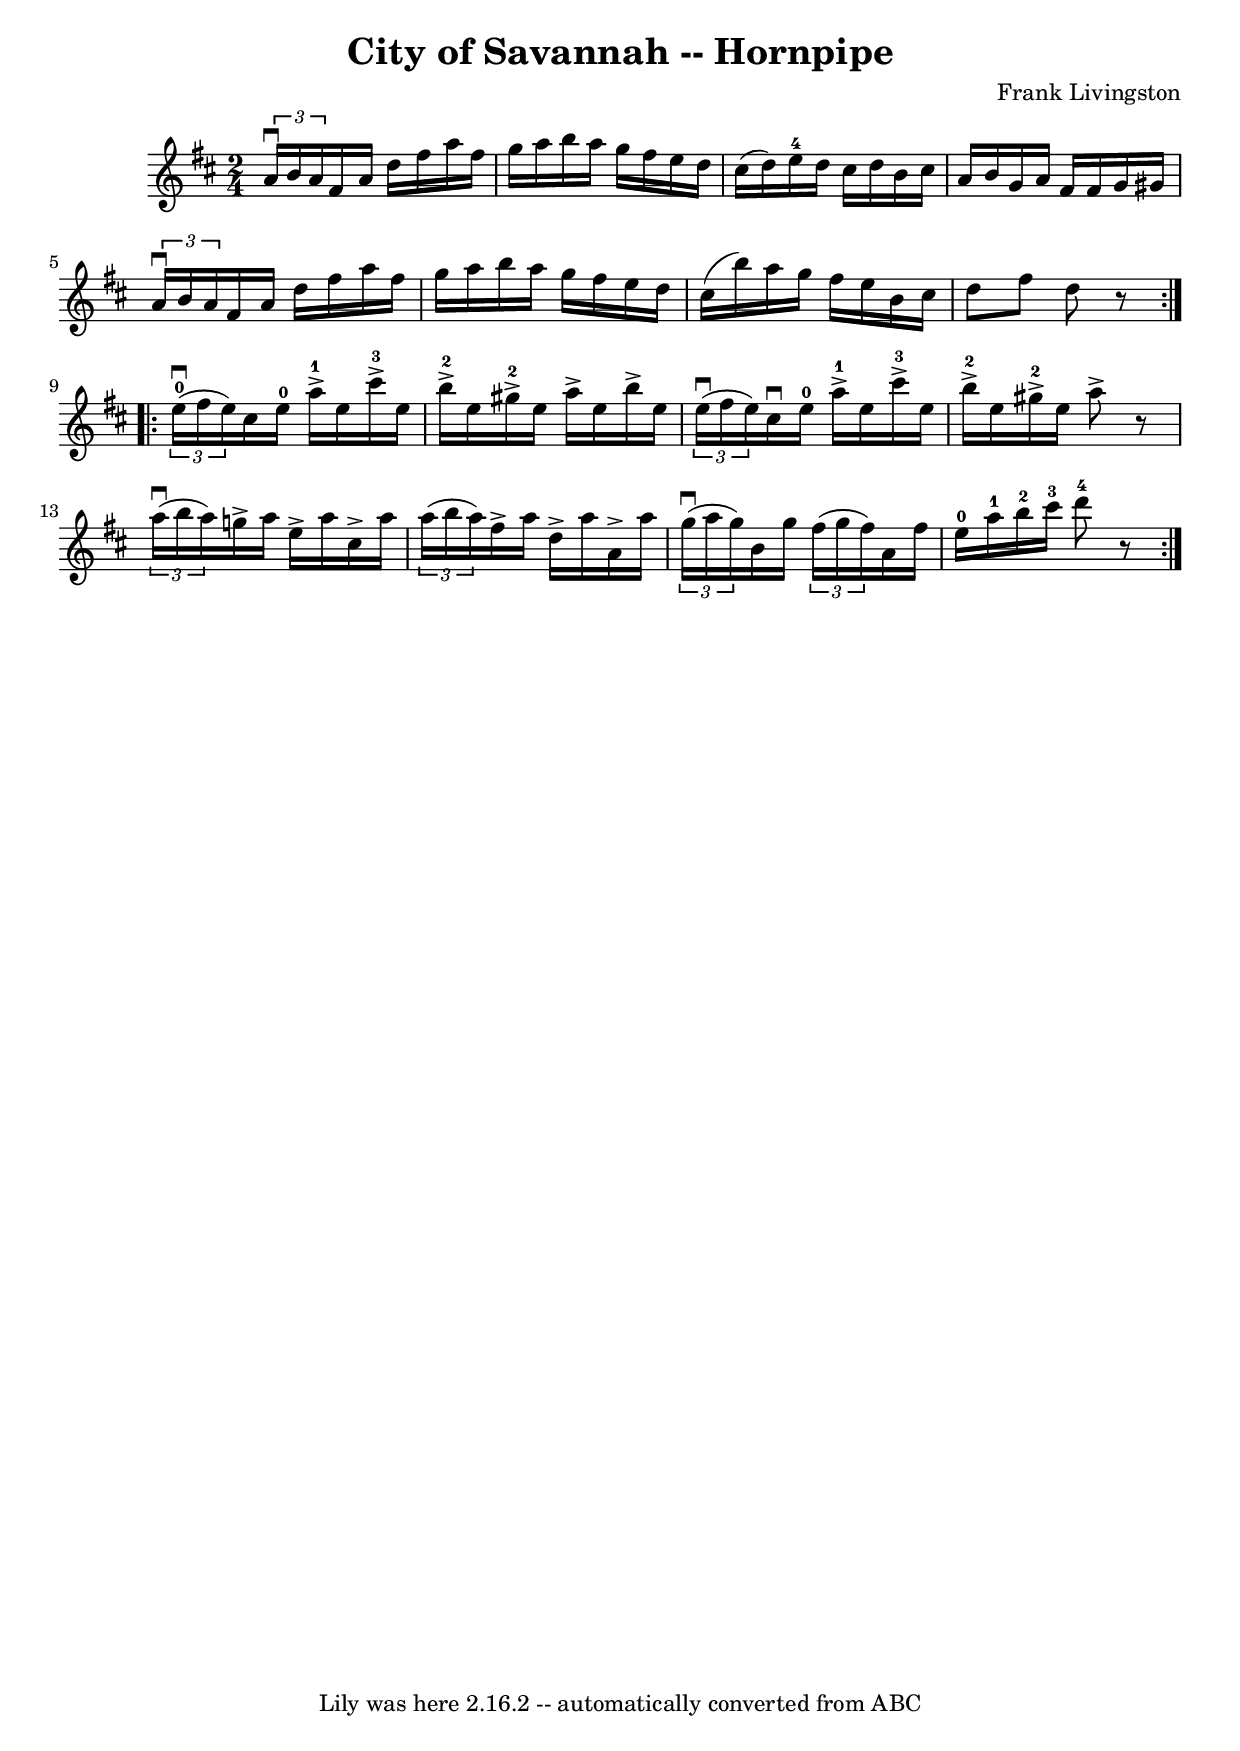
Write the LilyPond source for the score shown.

\version "2.16.2"
\include "Mammoth.ily"
\header {
  %% book = "Cole's 1000 Fiddle Tunes"
  composer = "Frank Livingston"
  crossRefNumber = "1"
  footnotes = ""
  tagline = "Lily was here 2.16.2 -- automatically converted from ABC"
  title = "City of Savannah -- Hornpipe"

}
voicedefault =  {



  \repeat volta 2 {

    \time 2/4 
    \key d \major
    \times 2/3 { a'16^\downbow b'16 a'16) 
	       }   
    fis'16 a'16 d''16 fis''16 a''16 fis''16  |
    g''16    
    a''16 b''16 a''16 g''16 fis''16 e''16 d''16  |
    
    cis''16 (d''16) e''16-4 d''16 cis''16 d''16 b'16    
    cis''16  |
    a'16 b'16 g'16 a'16 fis'16 fis'16 g'16    
    gis'16  |
    \times 2/3 { a'16^\downbow b'16 a'16) 
	       }   
    fis'16 a'16 d''16 fis''16 a''16 fis''16  |
    g''16    
    a''16 b''16 a''16 g''16 fis''16 e''16 d''16  |
    
    cis''16 (b''16) a''16 g''16 fis''16 e''16 b'16 cis''16   |
    d''8 fis''8 d''8    r8 
  }     
  \repeat volta 2 {
    \times 2/3 {  
      e''16-0(^\downbow fis''16 e''16) 
    } cis''16 e''16-0     
    a''16-1^\accent e''16 cis'''16-3^\accent e''16  |
    
    b''16-2^\accent e''16 gis''16-2^\accent e''16 a''16^\accent  
    e''16 b''16^\accent e''16  |
    \times 2/3 { e''16 (^\downbow  
		 fis''16 e''16) 
	       } cis''16^\downbow e''16-0 a''16-1^\accent 
    e''16 cis'''16-3^\accent e''16  |
    b''16-2^\accent   
    e''16 gis''16-2^\accent e''16 a''8^\accent   r8 |
    
    \times 2/3 { a''16 (^\downbow b''16 a''16) 
	       } g''!16^\accent   
    a''16 e''16^\accent a''16 cis''16^\accent a''16  |
    
    \times 2/3 { a''16 (b''16 a''16) 
	       } fis''16^\accent a''16    
    d''16^\accent a''16 a'16^\accent a''16  |
    \times 2/3 {   
      g''16 (^\downbow a''16 g''16) 
    } b'16 g''16    \times 2/3 {   
      fis''16 (g''16 fis''16) 
    } a'16 fis''16  |
    e''16-0   
    a''16-1 b''16-2 cis'''16-3 d'''8-4   r8 
  }   

}

\score{
  <<

    \context Staff="default"
    {
      \voicedefault 
      
    }

  >>
  \layout {
    
  }
  \midi {
  }

}
